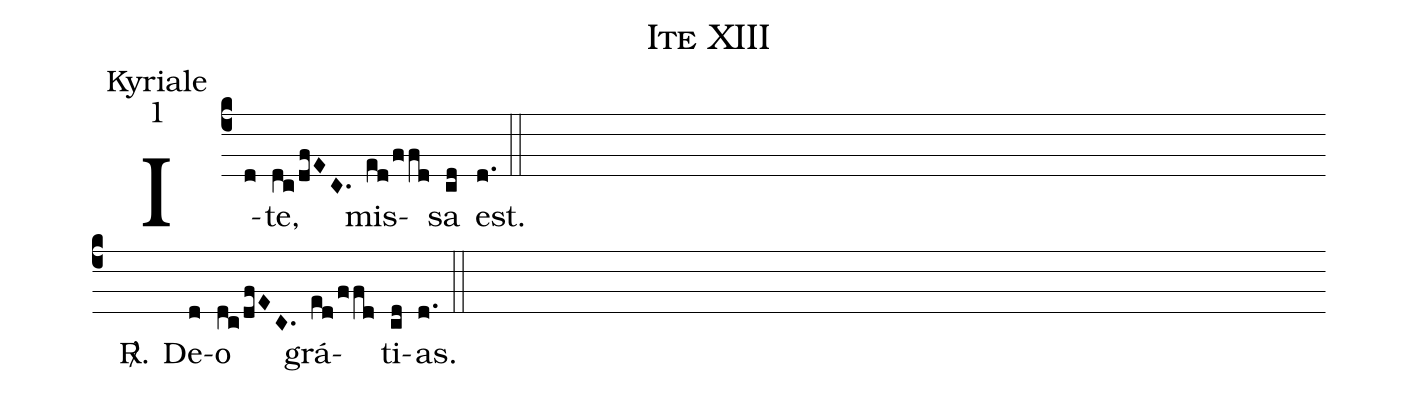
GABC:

name:Ite XIII;
office-part:Kyriale;
mode:1;
%%
(c4) I(d)te,(dc/dfEC.) mis(ed/ffd)sa(cd) est.(d.) (::) (Z-)
<sp>R/</sp>.() De(d)o(dc/dfEC.) grá(ed/ffd)ti(cd)as.(d.) (::)
